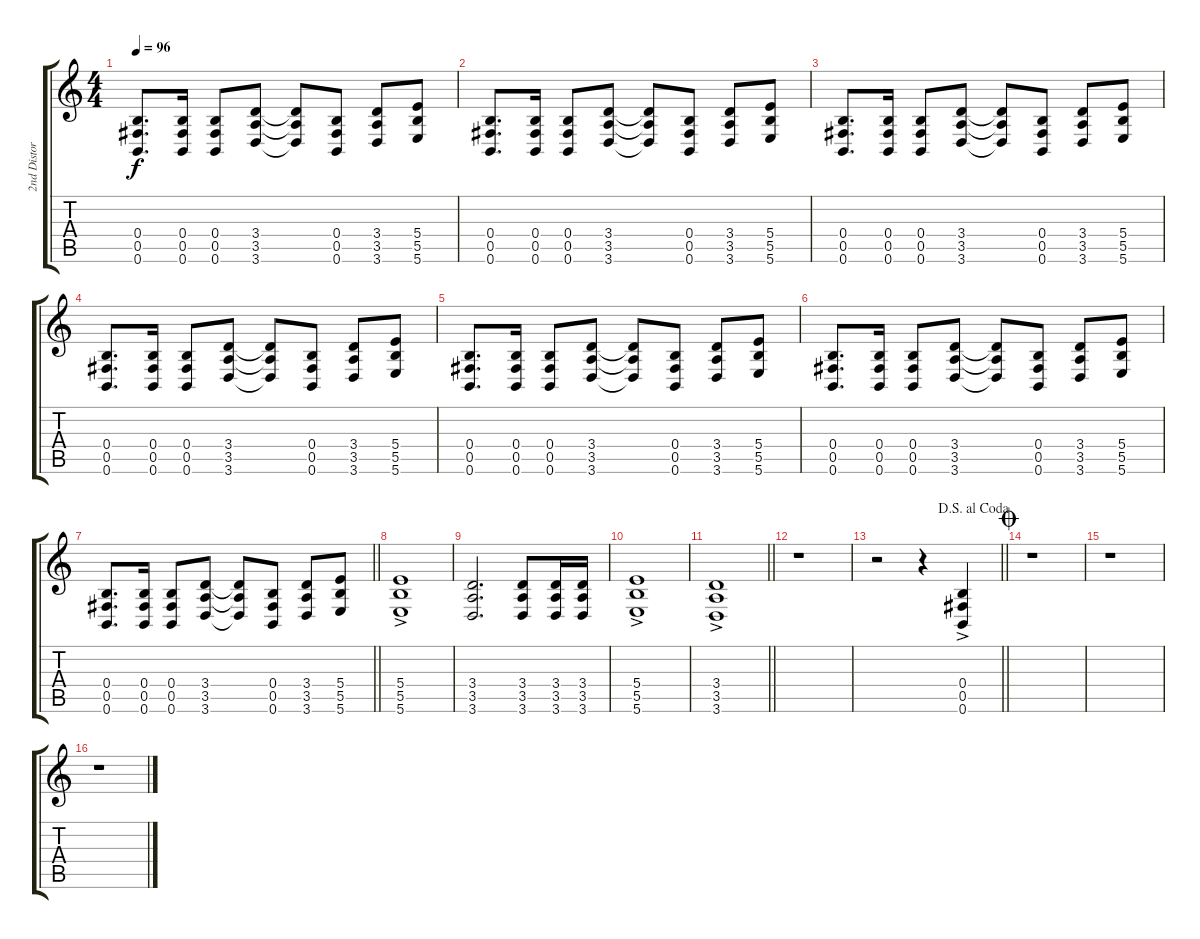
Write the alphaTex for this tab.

\track ("2nd Distortion" "2nd Distor") {instrument distortionguitar}
\staff {score tabs}
\tuning (Db4 Ab3 E3 B2 Gb2 B1) {hide}
\ts (4 4)
\tempo 96
\clef g2
\ks c
(0.4 0.5 0.6).8{d dy f} (0.4 0.5 0.6).16 (0.4 0.5 0.6).8 (3.4 3.5 3.6).8 (3.4{t} 3.5{t} 3.6{t}).8 (0.4 0.5 0.6).8 (3.4 3.5 3.6).8 (5.4 5.5 5.6).8 |
(0.4 0.5 0.6).8{d} (0.4 0.5 0.6).16 (0.4 0.5 0.6).8 (3.4 3.5 3.6).8 (3.4{t} 3.5{t} 3.6{t}).8 (0.4 0.5 0.6).8 (3.4 3.5 3.6).8 (5.4 5.5 5.6).8 |
(0.4 0.5 0.6).8{d} (0.4 0.5 0.6).16 (0.4 0.5 0.6).8 (3.4 3.5 3.6).8 (3.4{t} 3.5{t} 3.6{t}).8 (0.4 0.5 0.6).8 (3.4 3.5 3.6).8 (5.4 5.5 5.6).8 |
(0.4 0.5 0.6).8{d} (0.4 0.5 0.6).16 (0.4 0.5 0.6).8 (3.4 3.5 3.6).8 (3.4{t} 3.5{t} 3.6{t}).8 (0.4 0.5 0.6).8 (3.4 3.5 3.6).8 (5.4 5.5 5.6).8 |
(0.4 0.5 0.6).8{d} (0.4 0.5 0.6).16 (0.4 0.5 0.6).8 (3.4 3.5 3.6).8 (3.4{t} 3.5{t} 3.6{t}).8 (0.4 0.5 0.6).8 (3.4 3.5 3.6).8 (5.4 5.5 5.6).8 |
(0.4 0.5 0.6).8{d} (0.4 0.5 0.6).16 (0.4 0.5 0.6).8 (3.4 3.5 3.6).8 (3.4{t} 3.5{t} 3.6{t}).8 (0.4 0.5 0.6).8 (3.4 3.5 3.6).8 (5.4 5.5 5.6).8 |
\barLineRight lightlight
(0.4 0.5 0.6).8{d} (0.4 0.5 0.6).16 (0.4 0.5 0.6).8 (3.4 3.5 3.6).8 (3.4{t} 3.5{t} 3.6{t}).8 (0.4 0.5 0.6).8 (3.4 3.5 3.6).8 (5.4 5.5 5.6).8 |
(5.4{ac} 5.5{ac} 5.6{ac}).1 |
(3.4 3.5 3.6).2{d} (3.4 3.5 3.6).8 (3.4 3.5 3.6).16 (3.4 3.5 3.6).16 |
(5.4{ac} 5.5{ac} 5.6{ac}).1 |
\barLineRight lightlight
(3.4{ac} 3.5{ac} 3.6{ac}).1 |
r.1 |
\jump dalsegnoalcoda
\barLineRight lightlight
r.2 r.4 (0.4{ac} 0.5{ac} 0.6{ac}).4 |
\jump coda
r.1 |
r.1 |
r.1
